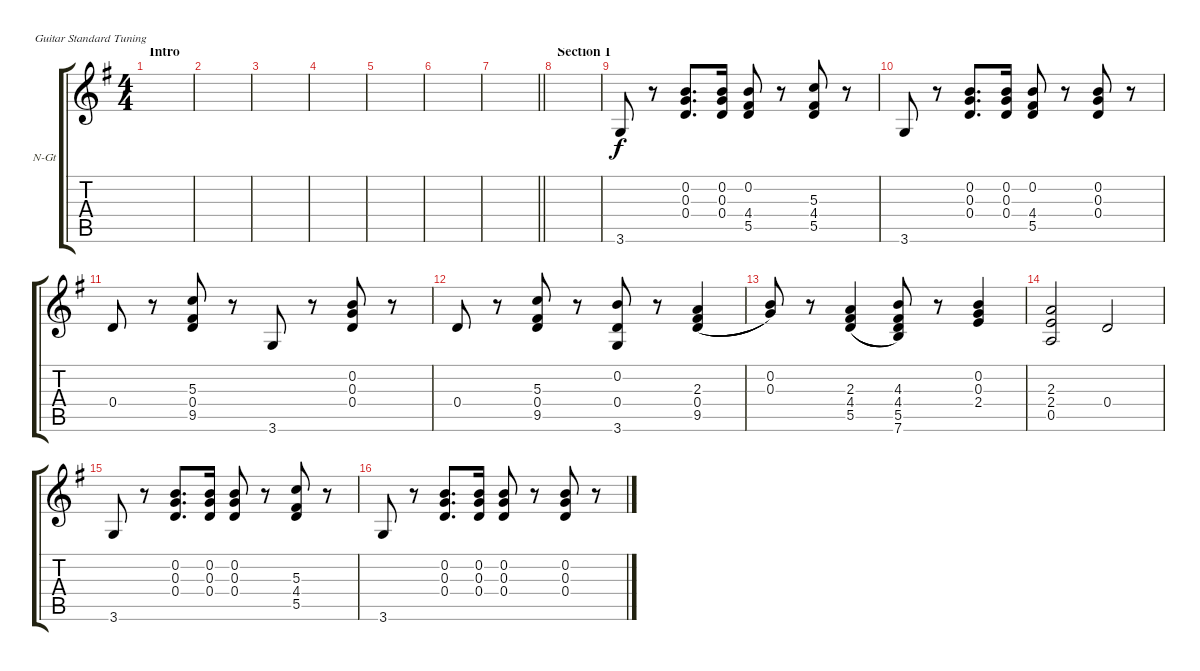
\bracketExtendMode groupsimilarinstruments
\firstSystemTrackNameOrientation horizontal
\otherSystemsTrackNameOrientation horizontal
\track ("Accompaniment" "N-Gt") {instrument acousticguitarnylon}
\staff {score tabs}
\tuning (E4 B3 G3 D3 A2 E2)
\ts (4 4)
\section ("" "Intro")
\tempo (100 "Moderate" hide)
\clef g2
\scale
0.507246
\ks g
|
\scale
0.246377 |
\scale
0.246377 |
\scale
0.333333 |
\scale
0.333333 |
\scale
0.333333 |
\scale
0.333333
\barLineRight lightlight
|
\beaming (8 2 2 2 2)
\section ("" "Section 1")
\scale
0.333333 |
\scale
0.333333 3.6.8 r.8 (0.4 0.2 0.3).8{d} (0.2 0.3 0.4).16 (0.2 4.4 5.5).8 r.8 (4.4 5.5 5.3).8 r.8 |
\scale
0.333333 3.6.8 r.8 (0.4 0.2 0.3).8{d} (0.2 0.3 0.4).16 (0.2 4.4 5.5).8 r.8 (0.3 0.4 0.2).8 r.8 |
\scale
0.333333 0.4.8 r.8 (0.4 9.5 5.3).8 r.8 3.6.8 r.8 (0.4 0.3 0.2).8 r.8 |
\scale
0.38829
\scale
0.333333 0.4.8 r.8 (0.4 9.5 5.3).8 r.8 (3.6 0.4 0.2).8 r.8 (0.4 9.5 2.3).4{legatoorigin} |
\scale
0.333333 (0.3 0.2).8 r.8 (2.3 4.4 5.5).4{legatoorigin} (4.3 4.4 5.5 7.6).8 r.8 (0.2 0.3 2.4).4 |
\scale
0.333333 (0.5 2.3 2.4).2 0.4.2 |
\scale
0.333333 3.6.8 r.8 (0.4 0.3 0.2).8{d} (0.2 0.3 0.4).16 (0.2 0.3 0.4).8 r.8 (4.4 5.5 5.3).8 r.8 |
\scale
0.333333 3.6.8 r.8 (0.4 0.3 0.2).8{d} (0.2 0.3 0.4).16 (0.2 0.3 0.4).8 r.8 (0.2 0.3 0.4).8 r.8
